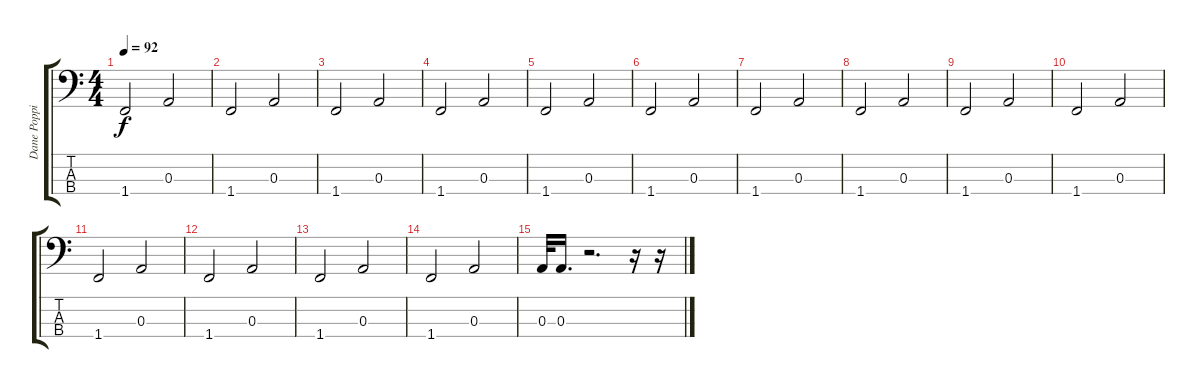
\track ("Dane Poppin" "Dane Poppi") {instrument electricbassfinger}
\staff {score tabs}
\tuning (G2 D2 A1 E1) {hide}
\ts (4 4)
\tempo 92
\clef f4
\ks c
1.4.2{dy f} 0.3.2 |
1.4.2 0.3.2 |
1.4.2 0.3.2 |
1.4.2 0.3.2 |
1.4.2 0.3.2 |
1.4.2 0.3.2 |
1.4.2 0.3.2 |
1.4.2 0.3.2 |
1.4.2 0.3.2 |
1.4.2 0.3.2 |
1.4.2 0.3.2 |
1.4.2 0.3.2 |
1.4.2 0.3.2 |
1.4.2 0.3.2 |
0.3.32 0.3.16{d} r.2{d} r.16 r.16
